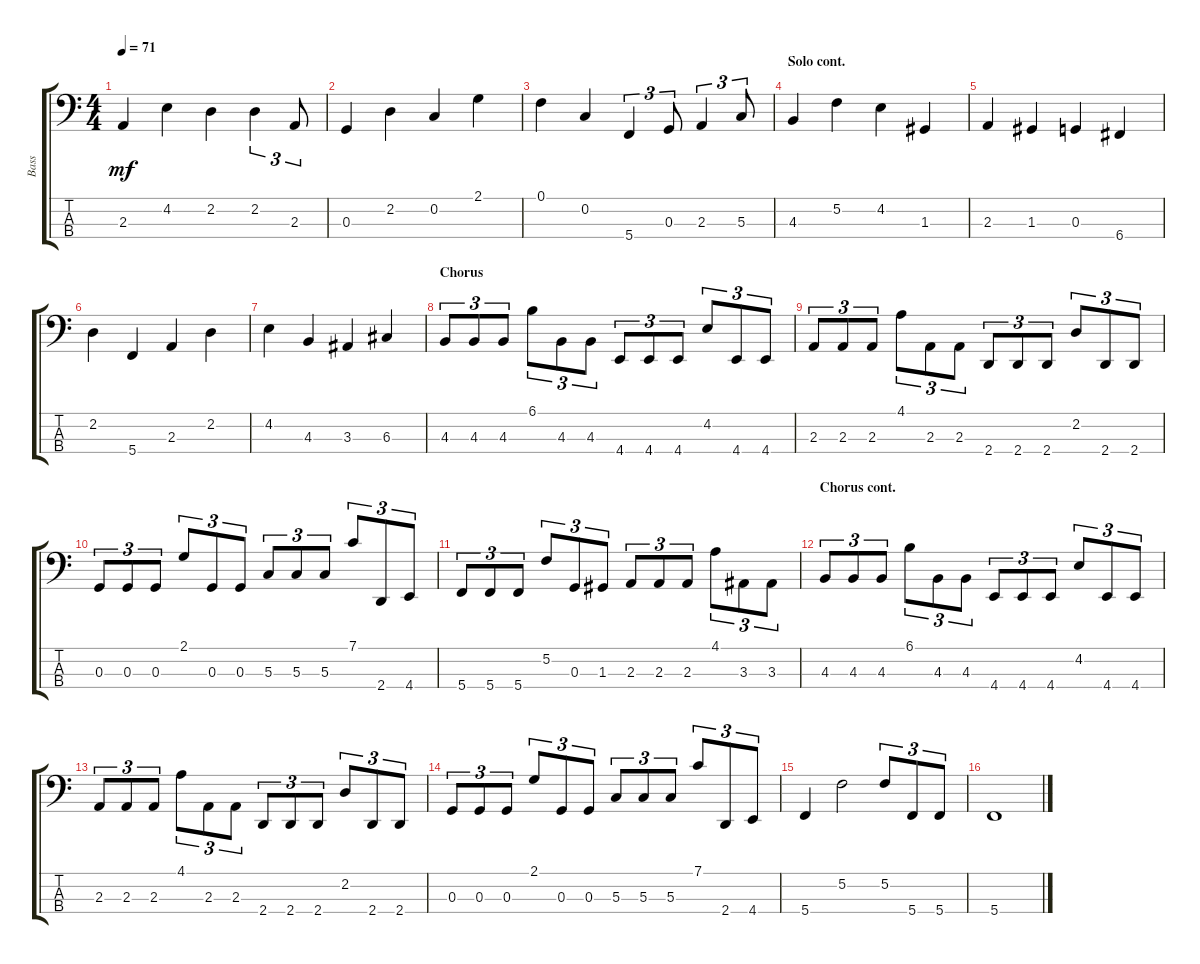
\track ("Bass" "Bass") {instrument electricbassfinger}
\staff {score tabs}
\tuning (F2 C2 G1 C1) {hide}
\ts (4 4)
\tempo 71
\clef f4
\ks c
2.3.4{dy mf} 4.2.4 2.2.4 2.2.4{tu (3 2)} 2.3.8{tu (3 2)} |
0.3.4 2.2.4 0.2.4 2.1.4 |
0.1.4 0.2.4 5.4.4{tu (3 2)} 0.3.8{tu (3 2)} 2.3.4{tu (3 2)} 5.3.8{tu (3 2)} |
\section ("" "Solo cont.")
4.3.4 5.2.4 4.2.4 1.3.4 |
2.3.4 1.3.4 0.3.4 6.4.4 |
2.2.4 5.4.4 2.3.4 2.2.4 |
4.2.4 4.3.4 3.3.4 6.3.4 |
\section ("" "Chorus")
4.3.8{tu (3 2)} 4.3.8{tu (3 2)} 4.3.8{tu (3 2)} 6.1.8{tu (3 2)} 4.3.8{tu (3 2)} 4.3.8{tu (3 2)} 4.4.8{tu (3 2)} 4.4.8{tu (3 2)} 4.4.8{tu (3 2)} 4.2.8{tu (3 2)} 4.4.8{tu (3 2)} 4.4.8{tu (3 2)} |
2.3.8{tu (3 2)} 2.3.8{tu (3 2)} 2.3.8{tu (3 2)} 4.1.8{tu (3 2)} 2.3.8{tu (3 2)} 2.3.8{tu (3 2)} 2.4.8{tu (3 2)} 2.4.8{tu (3 2)} 2.4.8{tu (3 2)} 2.2.8{tu (3 2)} 2.4.8{tu (3 2)} 2.4.8{tu (3 2)} |
0.3.8{tu (3 2)} 0.3.8{tu (3 2)} 0.3.8{tu (3 2)} 2.1.8{tu (3 2)} 0.3.8{tu (3 2)} 0.3.8{tu (3 2)} 5.3.8{tu (3 2)} 5.3.8{tu (3 2)} 5.3.8{tu (3 2)} 7.1.8{tu (3 2)} 2.4.8{tu (3 2)} 4.4.8{tu (3 2)} |
5.4.8{tu (3 2)} 5.4.8{tu (3 2)} 5.4.8{tu (3 2)} 5.2.8{tu (3 2)} 0.3.8{tu (3 2)} 1.3.8{tu (3 2)} 2.3.8{tu (3 2)} 2.3.8{tu (3 2)} 2.3.8{tu (3 2)} 4.1.8{tu (3 2)} 3.3.8{tu (3 2)} 3.3.8{tu (3 2)} |
\section ("" "Chorus cont.")
4.3.8{tu (3 2)} 4.3.8{tu (3 2)} 4.3.8{tu (3 2)} 6.1.8{tu (3 2)} 4.3.8{tu (3 2)} 4.3.8{tu (3 2)} 4.4.8{tu (3 2)} 4.4.8{tu (3 2)} 4.4.8{tu (3 2)} 4.2.8{tu (3 2)} 4.4.8{tu (3 2)} 4.4.8{tu (3 2)} |
2.3.8{tu (3 2)} 2.3.8{tu (3 2)} 2.3.8{tu (3 2)} 4.1.8{tu (3 2)} 2.3.8{tu (3 2)} 2.3.8{tu (3 2)} 2.4.8{tu (3 2)} 2.4.8{tu (3 2)} 2.4.8{tu (3 2)} 2.2.8{tu (3 2)} 2.4.8{tu (3 2)} 2.4.8{tu (3 2)} |
0.3.8{tu (3 2)} 0.3.8{tu (3 2)} 0.3.8{tu (3 2)} 2.1.8{tu (3 2)} 0.3.8{tu (3 2)} 0.3.8{tu (3 2)} 5.3.8{tu (3 2)} 5.3.8{tu (3 2)} 5.3.8{tu (3 2)} 7.1.8{tu (3 2)} 2.4.8{tu (3 2)} 4.4.8{tu (3 2)} |
5.4.4 5.2.2 5.2.8{tu (3 2)} 5.4.8{tu (3 2)} 5.4.8{tu (3 2)} |
5.4.1
